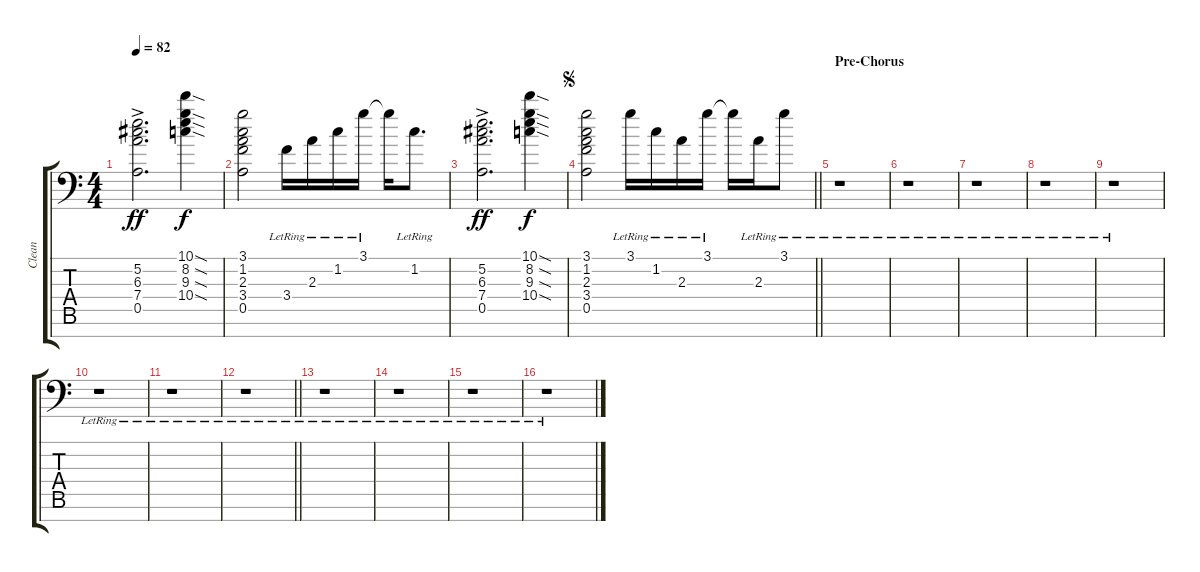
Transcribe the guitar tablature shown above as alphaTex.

\track ("Clean" "Clean") {instrument electricguitarclean}
\staff {score tabs}
\tuning (E4 B3 G3 D3 A2 D2 A1) {hide}
\ts (4 4)
\tempo 82
\clef f4
\ks c
(5.2{ac} 6.3{ac} 7.4{ac} 0.5{ac}).2{d dy ff} (10.1{sod} 8.2{sod} 9.3{sod} 10.4{sod}).4{dy f} |
(3.1 1.2 2.3 3.4 0.5).2 3.4{lr}.16 2.3{lr}.16 1.2{lr}.16 3.1{lr}.16 3.1{t}.16 1.2{lr}.8{d} |
(5.2{ac} 6.3{ac} 7.4{ac} 0.5{ac}).2{d dy ff} (10.1{sod} 8.2{sod} 9.3{sod} 10.4{sod}).4{dy f} |
\jump segno
\barLineRight lightlight
(3.1 1.2 2.3 3.4 0.5).2 3.1{lr}.16 1.2{lr}.16 2.3{lr}.16 3.1{lr}.16 3.1{t}.16 2.3{lr}.16 3.1{lr}.8 |
\section ("" "Pre-Chorus")
r.1 |
r.1 |
r.1 |
r.1 |
r.1 |
r.1 |
r.1 |
\barLineRight lightlight
r.1 |
r.1 |
r.1 |
r.1 |
r.1
